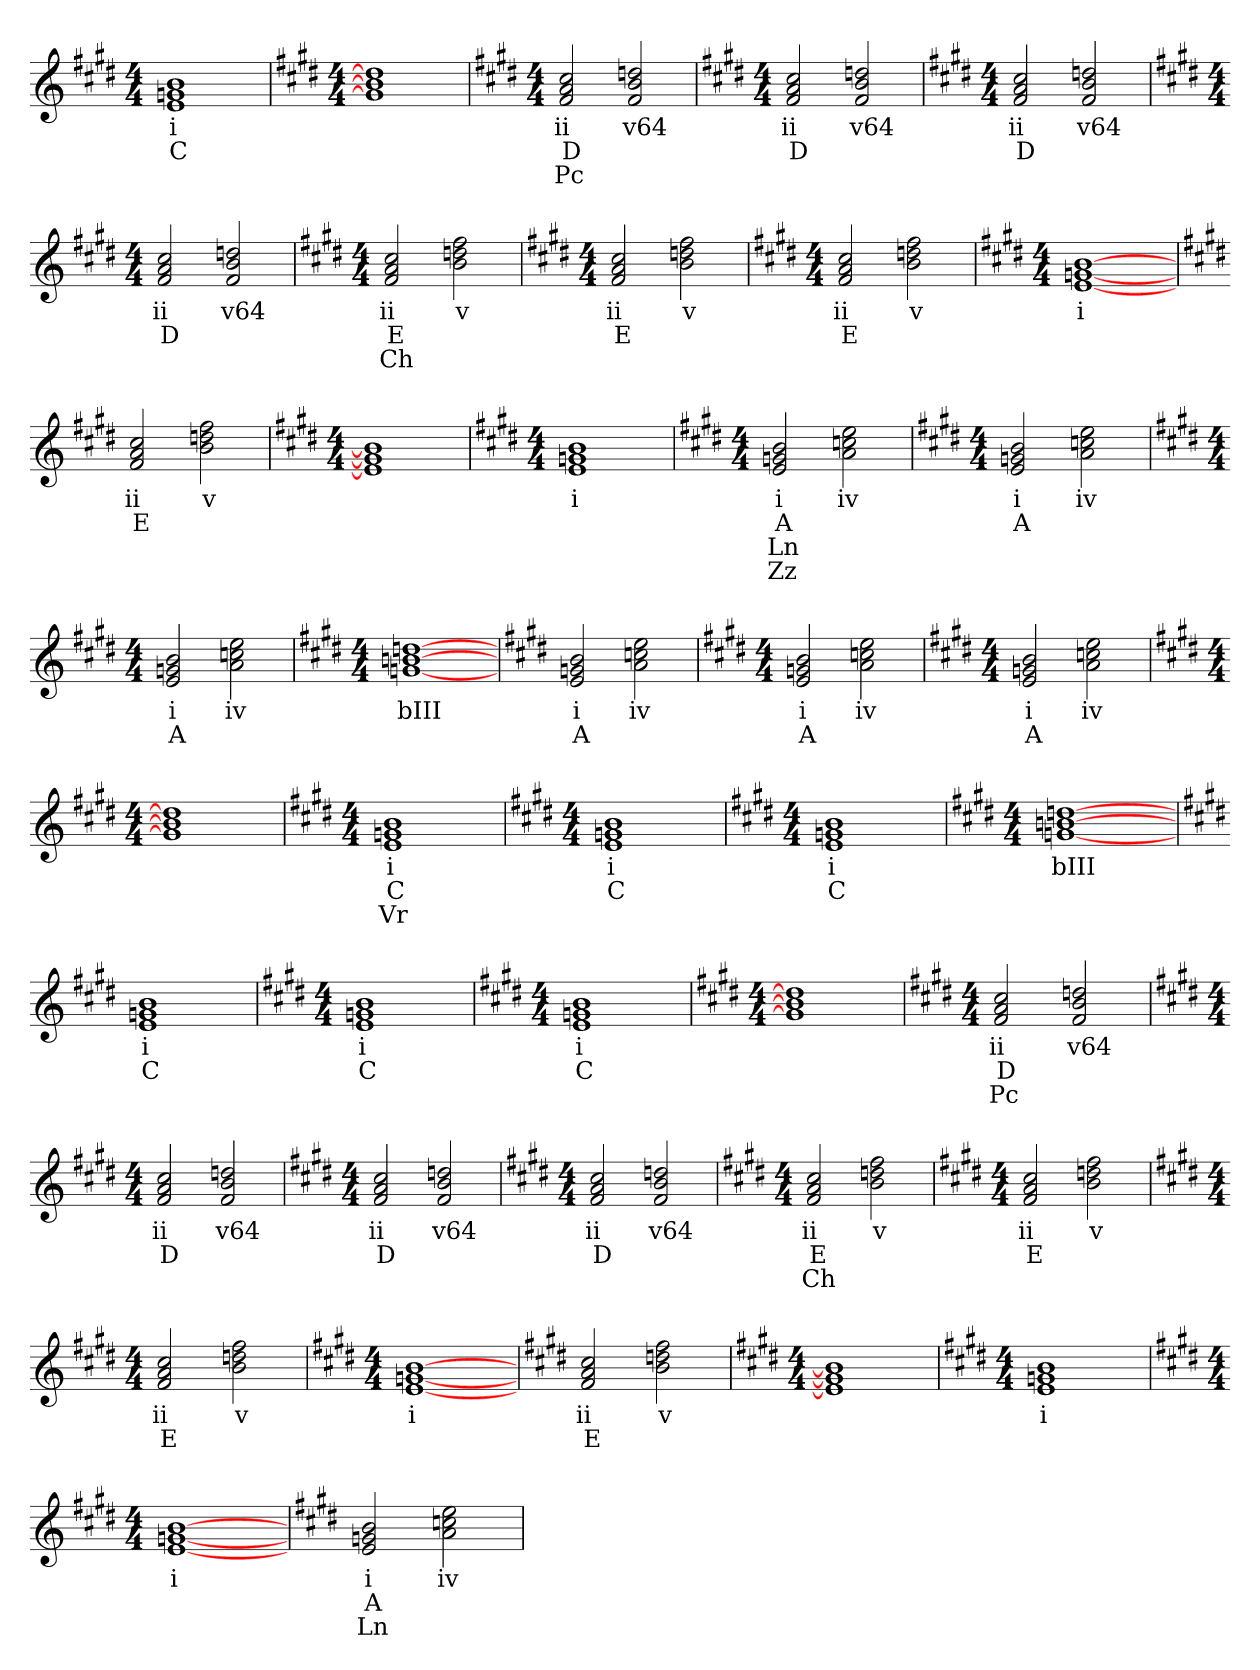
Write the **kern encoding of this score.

**kern	**text	**text	**text	**text
*part1	*part1	*part1	*part1	*part1
*staff1	*staff1	*staff1	*staff1	*staff1
*k[f#c#g#d#]	*	*	*	*
*E:	*	*	*	*
*M4/4	*	*	*	*
=	=	=	=	=
1e 1gn 1b	i	C	.	.
=	=	=	=	=
*k[f#c#g#d#]	*	*	*	*
*E:	*	*	*	*
*M4/4	*	*	*	*
1gn] 1bn] 1ddn]	.	.	.	.
=	=	=	=	=
*k[f#c#g#d#]	*	*	*	*
*E:	*	*	*	*
*M4/4	*	*	*	*
2f# 2a 2cc#	ii	D	Pc	.
2f# 2b 2ddn	v64	.	.	.
=	=	=	=	=
*k[f#c#g#d#]	*	*	*	*
*E:	*	*	*	*
*M4/4	*	*	*	*
2f# 2a 2cc#	ii	D	.	.
2f# 2b 2ddn	v64	.	.	.
=	=	=	=	=
*k[f#c#g#d#]	*	*	*	*
*E:	*	*	*	*
*M4/4	*	*	*	*
2f# 2a 2cc#	ii	D	.	.
2f# 2b 2ddn	v64	.	.	.
=	=	=	=	=
*k[f#c#g#d#]	*	*	*	*
*E:	*	*	*	*
*M4/4	*	*	*	*
2f# 2a 2cc#	ii	D	.	.
2f# 2b 2ddn	v64	.	.	.
=	=	=	=	=
*k[f#c#g#d#]	*	*	*	*
*E:	*	*	*	*
*M4/4	*	*	*	*
2f# 2a 2cc#	ii	E	Ch	.
2b 2ddn 2ff#	v	.	.	.
=	=	=	=	=
*k[f#c#g#d#]	*	*	*	*
*E:	*	*	*	*
*M4/4	*	*	*	*
2f# 2a 2cc#	ii	E	.	.
2b 2ddn 2ff#	v	.	.	.
=	=	=	=	=
*k[f#c#g#d#]	*	*	*	*
*E:	*	*	*	*
*M4/4	*	*	*	*
2f# 2a 2cc#	ii	E	.	.
2b 2ddn 2ff#	v	.	.	.
=	=	=	=	=
*k[f#c#g#d#]	*	*	*	*
*E:	*	*	*	*
*M4/4	*	*	*	*
[1e [1gn [1b	i	.	.	.
=	=	=	=	=
*k[f#c#g#d#]	*	*	*	*
*E:	*	*	*	*
2f# 2a 2cc#	ii	E	.	.
2b 2ddn 2ff#	v	.	.	.
=	=	=	=	=
*k[f#c#g#d#]	*	*	*	*
*E:	*	*	*	*
*M4/4	*	*	*	*
1e] 1gn] 1b]	.	.	.	.
=	=	=	=	=
*k[f#c#g#d#]	*	*	*	*
*E:	*	*	*	*
*M4/4	*	*	*	*
1e 1gn 1b	i	.	.	.
=	=	=	=	=
*k[f#c#g#d#]	*	*	*	*
*E:	*	*	*	*
*M4/4	*	*	*	*
2e 2gn 2b	i	A	Ln	Zz
2a 2ccn 2ee	iv	.	.	.
=	=	=	=	=
*k[f#c#g#d#]	*	*	*	*
*E:	*	*	*	*
*M4/4	*	*	*	*
2e 2gn 2b	i	A	.	.
2a 2ccn 2ee	iv	.	.	.
=	=	=	=	=
*k[f#c#g#d#]	*	*	*	*
*E:	*	*	*	*
*M4/4	*	*	*	*
2e 2gn 2b	i	A	.	.
2a 2ccn 2ee	iv	.	.	.
=	=	=	=	=
*k[f#c#g#d#]	*	*	*	*
*E:	*	*	*	*
*M4/4	*	*	*	*
[1gn [1bn [1ddn	bIII	.	.	.
=	=	=	=	=
*k[f#c#g#d#]	*	*	*	*
*E:	*	*	*	*
2e 2gn 2b	i	A	.	.
2a 2ccn 2ee	iv	.	.	.
=	=	=	=	=
*k[f#c#g#d#]	*	*	*	*
*E:	*	*	*	*
*M4/4	*	*	*	*
2e 2gn 2b	i	A	.	.
2a 2ccn 2ee	iv	.	.	.
=	=	=	=	=
*k[f#c#g#d#]	*	*	*	*
*E:	*	*	*	*
*M4/4	*	*	*	*
2e 2gn 2b	i	A	.	.
2a 2ccn 2ee	iv	.	.	.
=	=	=	=	=
*k[f#c#g#d#]	*	*	*	*
*E:	*	*	*	*
*M4/4	*	*	*	*
1gn] 1bn] 1ddn]	.	.	.	.
=	=	=	=	=
*k[f#c#g#d#]	*	*	*	*
*E:	*	*	*	*
*M4/4	*	*	*	*
1e 1gn 1b	i	C	Vr	.
=	=	=	=	=
*k[f#c#g#d#]	*	*	*	*
*E:	*	*	*	*
*M4/4	*	*	*	*
1e 1gn 1b	i	C	.	.
=	=	=	=	=
*k[f#c#g#d#]	*	*	*	*
*E:	*	*	*	*
*M4/4	*	*	*	*
1e 1gn 1b	i	C	.	.
=	=	=	=	=
*k[f#c#g#d#]	*	*	*	*
*E:	*	*	*	*
*M4/4	*	*	*	*
[1gn [1bn [1ddn	bIII	.	.	.
=	=	=	=	=
*k[f#c#g#d#]	*	*	*	*
*E:	*	*	*	*
1e 1gn 1b	i	C	.	.
=	=	=	=	=
*k[f#c#g#d#]	*	*	*	*
*E:	*	*	*	*
*M4/4	*	*	*	*
1e 1gn 1b	i	C	.	.
=	=	=	=	=
*k[f#c#g#d#]	*	*	*	*
*E:	*	*	*	*
*M4/4	*	*	*	*
1e 1gn 1b	i	C	.	.
=	=	=	=	=
*k[f#c#g#d#]	*	*	*	*
*E:	*	*	*	*
*M4/4	*	*	*	*
1gn] 1bn] 1ddn]	.	.	.	.
=	=	=	=	=
*k[f#c#g#d#]	*	*	*	*
*E:	*	*	*	*
*M4/4	*	*	*	*
2f# 2a 2cc#	ii	D	Pc	.
2f# 2b 2ddn	v64	.	.	.
=	=	=	=	=
*k[f#c#g#d#]	*	*	*	*
*E:	*	*	*	*
*M4/4	*	*	*	*
2f# 2a 2cc#	ii	D	.	.
2f# 2b 2ddn	v64	.	.	.
=	=	=	=	=
*k[f#c#g#d#]	*	*	*	*
*E:	*	*	*	*
*M4/4	*	*	*	*
2f# 2a 2cc#	ii	D	.	.
2f# 2b 2ddn	v64	.	.	.
=	=	=	=	=
*k[f#c#g#d#]	*	*	*	*
*E:	*	*	*	*
*M4/4	*	*	*	*
2f# 2a 2cc#	ii	D	.	.
2f# 2b 2ddn	v64	.	.	.
=	=	=	=	=
*k[f#c#g#d#]	*	*	*	*
*E:	*	*	*	*
*M4/4	*	*	*	*
2f# 2a 2cc#	ii	E	Ch	.
2b 2ddn 2ff#	v	.	.	.
=	=	=	=	=
*k[f#c#g#d#]	*	*	*	*
*E:	*	*	*	*
*M4/4	*	*	*	*
2f# 2a 2cc#	ii	E	.	.
2b 2ddn 2ff#	v	.	.	.
=	=	=	=	=
*k[f#c#g#d#]	*	*	*	*
*E:	*	*	*	*
*M4/4	*	*	*	*
2f# 2a 2cc#	ii	E	.	.
2b 2ddn 2ff#	v	.	.	.
=	=	=	=	=
*k[f#c#g#d#]	*	*	*	*
*E:	*	*	*	*
*M4/4	*	*	*	*
[1e [1gn [1b	i	.	.	.
=	=	=	=	=
*k[f#c#g#d#]	*	*	*	*
*E:	*	*	*	*
2f# 2a 2cc#	ii	E	.	.
2b 2ddn 2ff#	v	.	.	.
=	=	=	=	=
*k[f#c#g#d#]	*	*	*	*
*E:	*	*	*	*
*M4/4	*	*	*	*
1e] 1gn] 1b]	.	.	.	.
=	=	=	=	=
*k[f#c#g#d#]	*	*	*	*
*E:	*	*	*	*
*M4/4	*	*	*	*
1e 1gn 1b	i	.	.	.
=	=	=	=	=
*k[f#c#g#d#]	*	*	*	*
*E:	*	*	*	*
*M4/4	*	*	*	*
[1e [1gn [1b	i	.	.	.
=	=	=	=	=
*k[f#c#g#d#]	*	*	*	*
*E:	*	*	*	*
2e 2gn 2b	i	A	Ln	.
2a 2ccn 2ee	iv	.	.	.
=	=	=	=	=
*-	*-	*-	*-	*-
